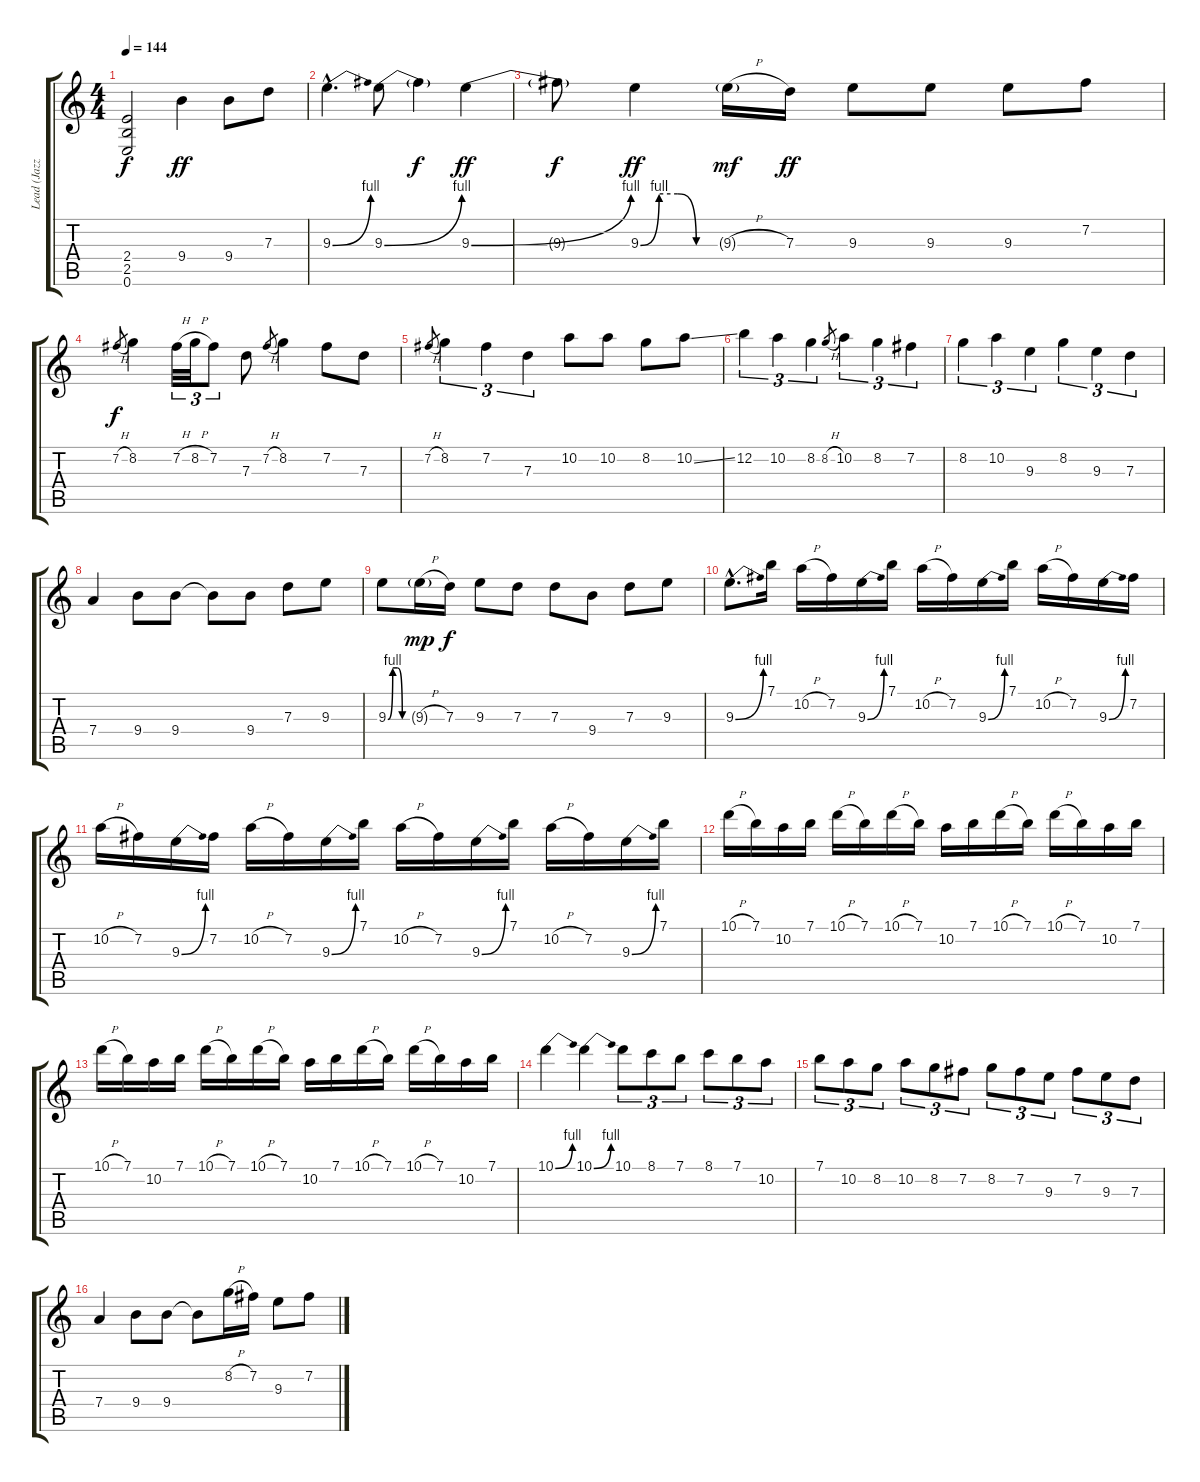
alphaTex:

\track ("Lead (Jazz Guitar) - Kirk" "Lead (Jazz") {instrument distortionguitar}
\staff {score tabs}
\tuning (E4 B3 G3 D3 A2 E2) {hide}
\ts (4 4)
\tempo 144
\clef g2
\ks c
(2.4{t} 2.5{t} 0.6{t}).2{dy f} 9.4.4{dy ff volume 16} 9.4.8 7.3.8 |
9.3{be (bend 0 0 60 4) hac}.4{d} 9.3{be (bend 0 0 60 4)}.8 9.3{t}.4{dy f} 9.3{be (bend 0 0 60 4)}.4{dy ff} |
9.3{t}.8{dy f} 9.3{be (custom 0 0 15 4 30 4 45 0 60 0)}.4{dy ff} 9.3{h g}.16{dy mf} 7.3.16{dy ff} 9.3.8 9.3.8 9.3.8 7.2.8 |
7.2{h}.8{gr dy f} 8.2.4 7.2{h}.32{tu (3 2)} 8.2{h}.32{tu (3 2)} 7.2.8{tu (3 2)} 7.3.8 7.2{h}.8{gr} 8.2.4 7.2.8 7.3.8 |
7.2{h}.8{gr} 8.2.4{tu (3 2)} 7.2.4{tu (3 2)} 7.3.4{tu (3 2)} 10.2.8 10.2.8 8.2.8 10.2{ss}.8 |
12.2.4{tu (3 2)} 10.2.4{tu (3 2)} 8.2.4{tu (3 2)} 8.2{h}.8{gr} 10.2.4{tu (3 2)} 8.2.4{tu (3 2)} 7.2.4{tu (3 2)} |
8.2.4{tu (3 2)} 10.2.4{tu (3 2)} 9.3.4{tu (3 2)} 8.2.4{tu (3 2)} 9.3.4{tu (3 2)} 7.3.4{tu (3 2)} |
7.4.4 9.4.8 9.4.8 9.4{t}.8 9.4.8 7.3.8 9.3.8 |
9.3{be (custom 0 0 15 4 30 4 45 0 60 0)}.8 9.3{h g}.16{dy mp} 7.3.16{dy f} 9.3.8 7.3.8 7.3.8 9.4.8 7.3.8 9.3.8 |
9.3{be (bend 0 0 60 4) hac}.8{d} 7.1.16 10.2{h}.16 7.2.16 9.3{be (bend 0 0 60 4)}.16 7.1.16 10.2{h}.16 7.2.16 9.3{be (bend 0 0 60 4)}.16 7.1.16 10.2{h}.16 7.2.16 9.3{be (bend 0 0 60 4)}.16 7.2.16 |
10.2{h}.16 7.2.16 9.3{be (bend 0 0 60 4)}.16 7.2.16 10.2{h}.16 7.2.16 9.3{be (bend 0 0 60 4)}.16 7.1.16 10.2{h}.16 7.2.16 9.3{be (bend 0 0 60 4)}.16 7.1.16 10.2{h}.16 7.2.16 9.3{be (bend 0 0 60 4)}.16 7.1.16 |
10.1{h}.16 7.1.16 10.2.16 7.1.16 10.1{h}.16 7.1.16 10.1{h}.16 7.1.16 10.2.16 7.1.16 10.1{h}.16 7.1.16 10.1{h}.16 7.1.16 10.2.16 7.1.16 |
10.1{h}.16 7.1.16 10.2.16 7.1.16 10.1{h}.16 7.1.16 10.1{h}.16 7.1.16 10.2.16 7.1.16 10.1{h}.16 7.1.16 10.1{h}.16 7.1.16 10.2.16 7.1.16 |
10.1{be (bend 0 0 60 4)}.4 10.1{be (bend 0 0 60 4)}.4 10.1.8{tu (3 2)} 8.1.8{tu (3 2)} 7.1.8{tu (3 2)} 8.1.8{tu (3 2)} 7.1.8{tu (3 2)} 10.2.8{tu (3 2)} |
7.1.8{tu (3 2)} 10.2.8{tu (3 2)} 8.2.8{tu (3 2)} 10.2.8{tu (3 2)} 8.2.8{tu (3 2)} 7.2.8{tu (3 2)} 8.2.8{tu (3 2)} 7.2.8{tu (3 2)} 9.3.8{tu (3 2)} 7.2.8{tu (3 2)} 9.3.8{tu (3 2)} 7.3.8{tu (3 2)} |
7.4.4 9.4.8 9.4.8 9.4{t}.8 8.2{h}.16 7.2.16 9.3.8 7.2.8
